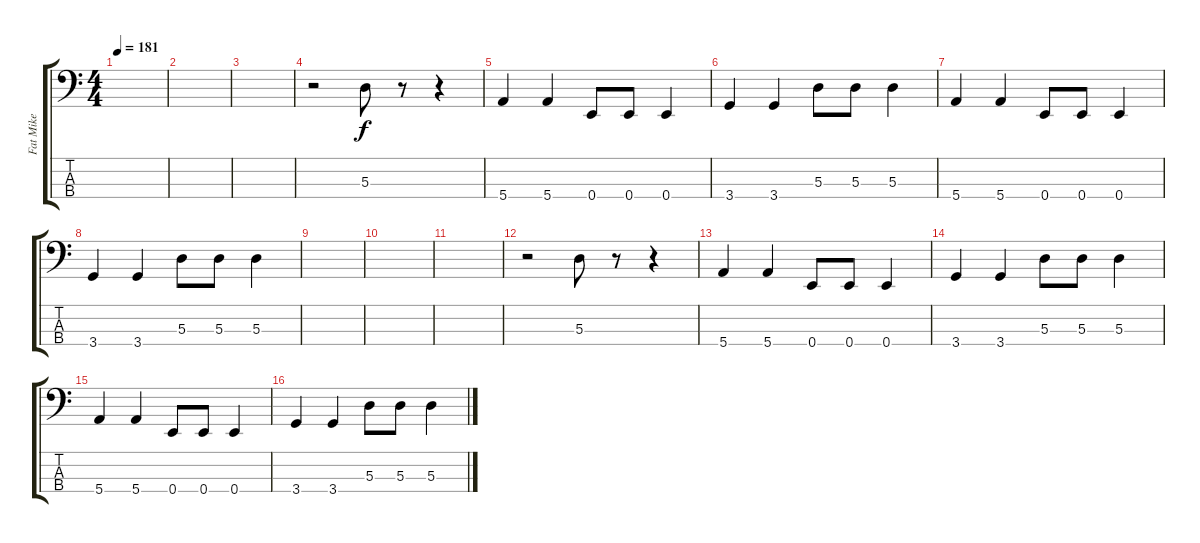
\track ("Fat Mike" "Fat Mike") {instrument electricbassfinger}
\staff {score tabs}
\tuning (G2 D2 A1 E1) {hide}
\ts (4 4)
\tempo 181
\clef f4
\ks c
|
|
|
r.2 5.3.8 r.8 r.4 |
5.4.4 5.4.4 0.4.8 0.4.8 0.4.4 |
3.4.4 3.4.4 5.3.8 5.3.8 5.3.4 |
5.4.4 5.4.4 0.4.8 0.4.8 0.4.4 |
3.4.4 3.4.4 5.3.8 5.3.8 5.3.4 |
|
|
|
r.2 5.3.8 r.8 r.4 |
5.4.4 5.4.4 0.4.8 0.4.8 0.4.4 |
3.4.4 3.4.4 5.3.8 5.3.8 5.3.4 |
5.4.4 5.4.4 0.4.8 0.4.8 0.4.4 |
3.4.4 3.4.4 5.3.8 5.3.8 5.3.4
